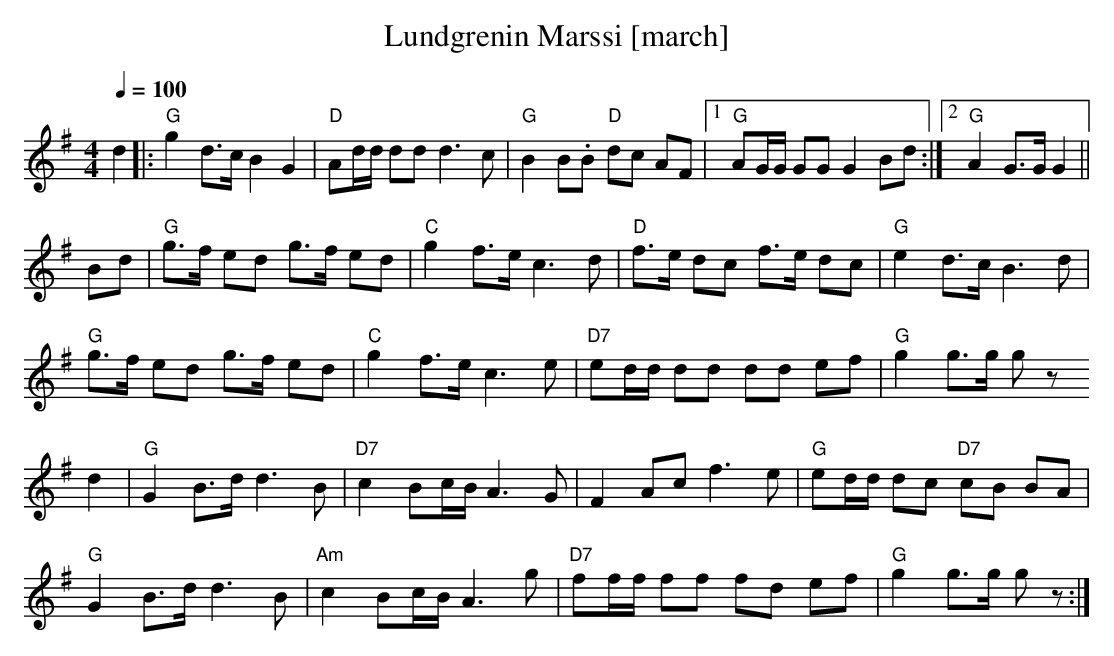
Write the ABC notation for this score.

X:1
T:Lundgrenin Marssi [march]
M:4/4
L:1/8
Q:1/4=100
K:G
d2|:"G" g2 d>c B2  G2|"D" Ad/d/ dd    d3 c|"G" B2    B.B "D"dc  AF|[1 "G"AG/G/ GG     G2 Bd:|\
                                                                   [2 "G"A2    G>G    G2   ||
Bd| "G"g>f ed  g>f ed|"C" g2    f>e   c3 d|"D" f>e   dc     f>e dc|   "G"e2    d>c    B3  d |
    "G"g>f ed  g>f ed|"C" g2    f>e   c3 e|"D7"ed/d/ dd     dd  ef|   "G"g2    g>g    gz
d2| "G"G2  B>d d3   B|"D7"c2    Bc/B/ A3 G|    F2    Ac     f3   e|   "G"ed/d/ dc "D7"cB BA |
    "G"G2  B>d d3   B|"Am"c2    Bc/B/ A3 g|"D7"ff/f/ ff     fd  ef|   "G"g2    g>g    gz   :|
